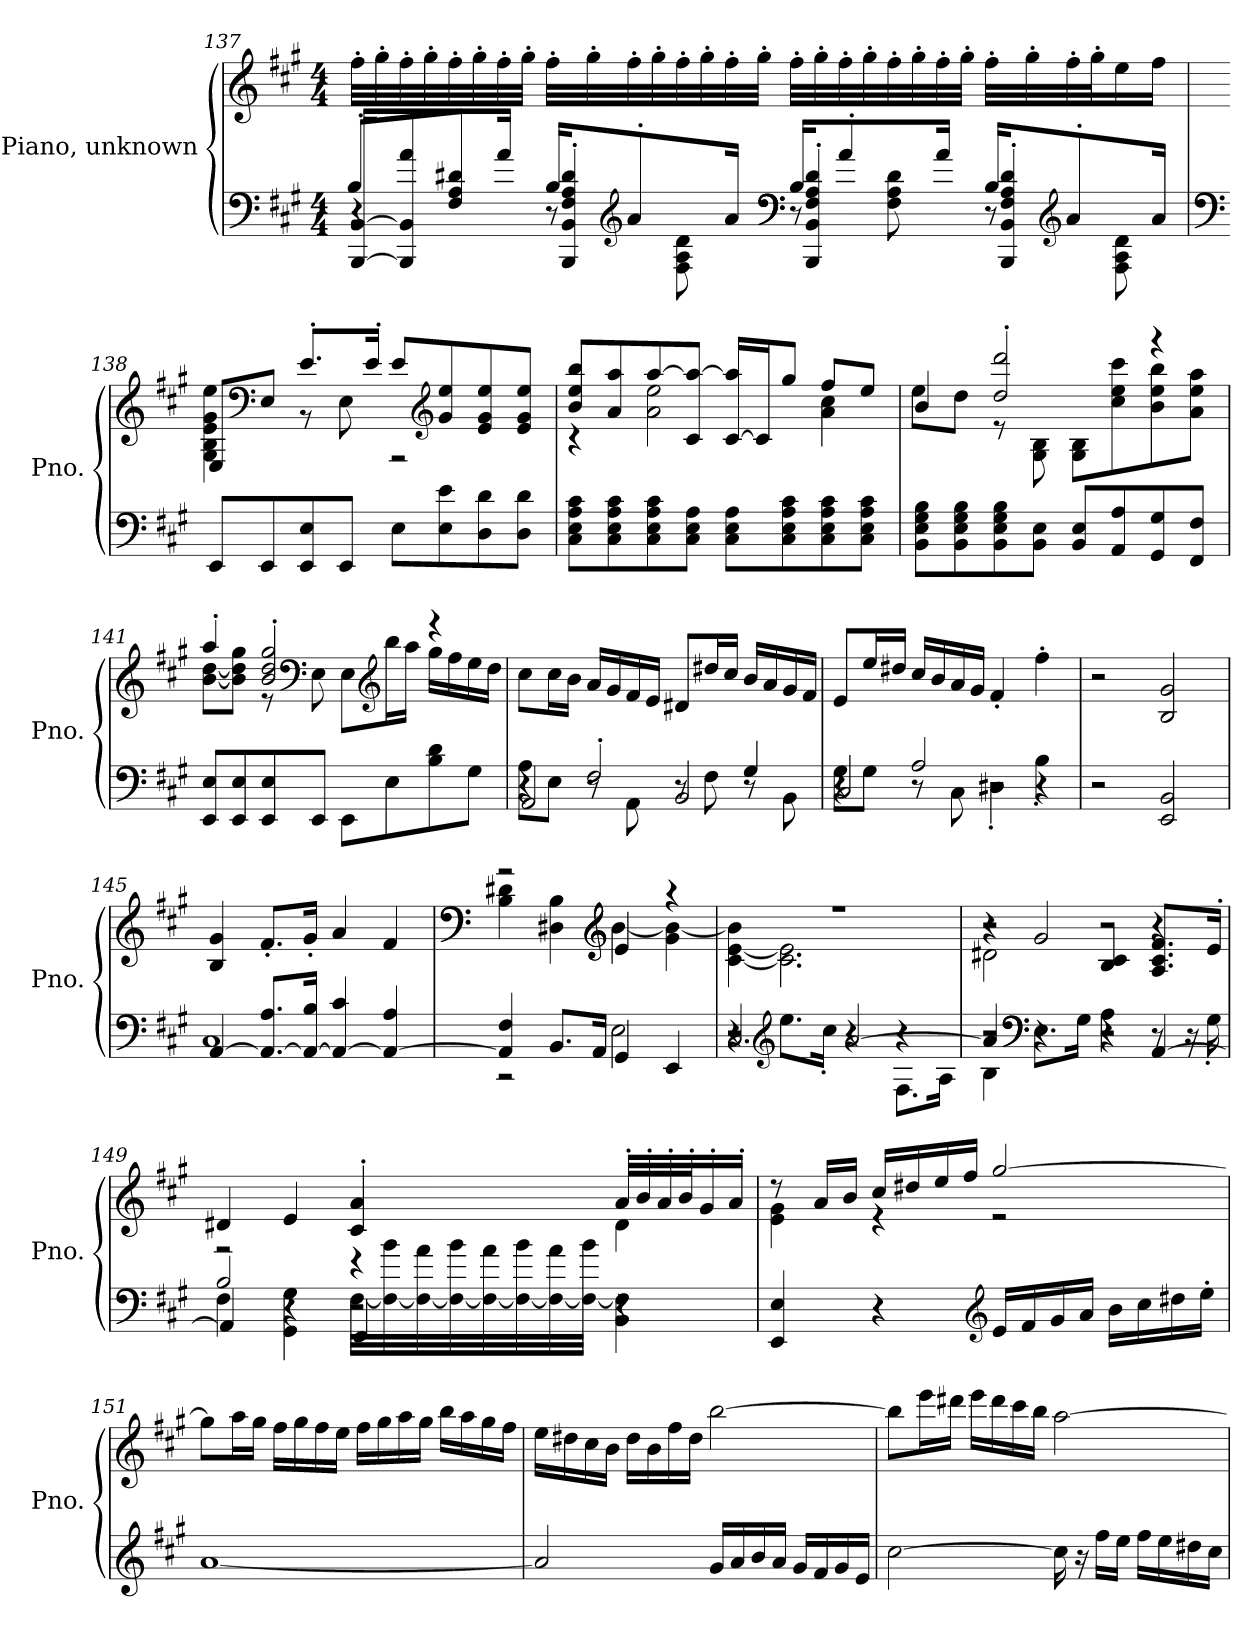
**kern	**kern
*part1	*part1
*staff2	*staff1
*I"Piano, unknown	*
*I'Pno.	*
!!LO:LB:g=z
*clefF4	*clefG2
*k[f#c#g#]	*k[f#c#g#]
*M4/4	*M4/4
=137	=137
*^	*
*	*^	*
[16BBB/ [16BB/KL	4r	8B'/L	32ff#'\LLL
.	.	.	32gg#'\
8BBB/] 8BB/] 8a/	.	.	32ff#'\
.	.	.	32gg#'\
.	.	8F#/ 8A/ 8d#X/J	32ff#'\
.	.	.	32gg#'\
16a/Jk	.	.	32ff#'\
.	.	.	32gg#'\JJJ
16B/KL	8r	4BBB/' 4BB/' 4F#/' 4A/' 4d#/'	32ff#'\LLL
.	.	.	32gg#'\
*clefG2	*	*	*
8a'/	.	.	32ff#'\
.	.	.	32gg#'\
.	8F#\ 8A\ 8d#\	.	32ff#'\
.	.	.	32gg#'\
16a/Jk	.	.	32ff#'\
.	.	.	32gg#'\JJJ
*clefF4	*	*	*
16B/KL	8r	4BBB/' 4BB/' 4F#/' 4A/' 4d#/'	32ff#'\LLL
.	.	.	32gg#'\
8a'/	.	.	32ff#'\
.	.	.	32gg#'\
.	8F#\ 8A\ 8d#\	.	32ff#'\
.	.	.	32gg#'\
16a/Jk	.	.	32ff#'\
.	.	.	32gg#'\JJJ
16B/KL	8r	4BBB/' 4BB/' 4F#/' 4A/' 4d#/'	32ff#'\LLL
.	.	.	32gg#'\
*clefG2	*	*	*
8a'/	.	.	32ff#'\
.	.	.	32gg#'\J
.	8F#\ 8A\ 8d#\	.	16ee\
16a/Jk	.	.	16ff#\JJ
*v	*v	*v	*
!!LO:LB:g=z
=138	=138
*clefF4	*
*	*^
8EE/L	8E/L	4G#\ 4B\ 4e\ 4g#\ 4ee\
*	*clefF4	*
8EE/	8E/J	.
8EE/ 8E/	8.e'/L	8r
8EE/J	.	8E\
.	16e'/Jk	.
8E\L	8e/L	2r
*	*clefG2	*
8E\ 8e\	8g#/ 8ee/	.
8D\ 8d\	8e/ 8g#/ 8ee/	.
8D\ 8d\J	8e/ 8g#/ 8ee/J	.
=139	=139	=139
8C#\ 8E\ 8A\ 8c#\L	8b/ 8ee/ 8bb/L	4r
8C#\ 8E\ 8A\ 8c#\	8a/ 8aa/	.
8C#\ 8E\ 8A\ 8c#\	[8aa/	2a\ 2ee\
8C#\ 8E\ 8A\J	8c#/ 8aa/_J	.
8C#\ 8E\ 8A\L	[16c#/ 16aa/]LL	.
.	16c#/J]	.
8C#\ 8E\ 8A\ 8c#\	8gg#/J	.
8C#\ 8E\ 8A\ 8c#\	8ff#/L	4a\ 4cc#\
8C#\ 8E\ 8A\ 8c#\J	8ee/J	.
=140	=140	=140
8BB\ 8E\ 8G#\ 8B\L	4b/	8ee\L
8BB\ 8E\ 8G#\ 8B\	.	8dd\J
8BB\ 8E\ 8G#\ 8B\	2dd/' 2ddd/'	8r
8BB\ 8E\J	.	8G#\ 8B\
8BB/ 8E/L	.	8G#\ 8B\L
8AA/ 8A/	.	8cc#\ 8ee\ 8ccc#\
8GG#/ 8G#/	4r	8b\ 8ee\ 8bb\
8FF#/ 8F#/J	.	8a\ 8ee\ 8aa\J
!!LO:LB:g=z	!!
=141	=141	=141
8EE/ 8E/L	4aa'/	[8b\ [8dd\L
8EE/ 8E/	.	8b\] 8dd\] 8gg#\J
8EE/ 8E/	2b/' 2dd/' 2gg#/'	8r
*	*clefF4	*
8EE/J	.	8E\
8EE\L	.	8E\L
*	*clefG2	*
8E\	.	16bb\L
.	.	16aa\JJ
8B\ 8d\	4r	16gg#\LL
.	.	16ff#\
8G#\J	.	16ee\
.	.	16dd\JJ
*	*v	*v
=142	=142
*^	*
*	*^	*
4r	8A\L	2AA/	8cc#\L
.	8E\J	.	16cc#\L
.	.	.	16b\JJ
2F#'/	8r	.	16a/LL
.	.	.	16g#/
.	8AA\	.	16f#/
.	.	.	16e/JJ
.	8r	2BB/	8d#X/L
.	8F#\	.	16dd#X/L
.	.	.	16cc#/JJ
4G#/	8r	.	16b/LL
.	.	.	16a/
.	8BB\	.	16g#/
.	.	.	16f#/JJ
=143	=143	=143	=143
4r	8G#\L	2C#/	8e/L
.	8G#\J	.	16ee/L
.	.	.	16dd#X/JJ
2A/	8r	.	16cc#/LL
.	.	.	16b/
.	8C#\	.	16a/
.	.	.	16g#/JJ
.	4D#X'\	2r	4f#'/
4r	4B'\	.	4ff#'\
*v	*v	*v	*
!!LO:LB:g=z
=144	=144
2r	2r
2EE/ 2BB/	2B/ 2g#/
=145	=145
*^	*
[4AA/	1C#	4B/ 4g#/
8.AA/_ 8.A/L	.	8.f#'/L
16AA/_ 16B/Jk	.	16g#'/Jk
4AA/_ 4c#/	.	4a/
4AA/_ 4A/	.	4f#/
=146	=146	=146
*	*	*clefF4
*	*	*^
4AA/] 4F#/	2r	2r	4B\ 4d#X\
8.BB/L	.	.	4D#X\ 4B\
16AA/Jk	.	.	.
*	*	*clefG2	*
4GG#/	2E\	4e/	[4b\
4EE/	.	4r	4g#\ 4b\_
=147	=147	=147	=147
*	*^	*	*
2r	4r	2.C#/	1r	[4c#\ [4e\ 4b\]
*clefG2	*	*	*	*
.	8.ee\L	.	.	2.c#\] 2.e\]
.	16cc#'\Jk	.	.	.
[2a/	4r	.	.	.
.	8.F#\L	4r	.	.
.	16A\Jk	.	.	.
!!LO:PB:g=z
=148	=148	=148	=148	=148
*	*	*	*	*^
4a/]	4B\	2r	4r	2d#X\	2r
*clefF4	*	*	*	*	*
4r	8.E\L	.	2g#/	.	.
.	16G#\Jk	.	.	.	.
2r	4A\	4r	.	2r	4B/ 4c#/
.	8r	[4AA/	4r	.	8.A/ 8.c#/ 8.f#/L
.	16r	.	.	.	.
.	16G#'\	.	.	.	16e'/Jk
*	*	*	*	*v	*v
=149	=149	=149	=149	=149
2B/	4F#\	4AA/]	4d#X/	2r
.	4GG#\ 4G#\	4r	4e/	.
2r	[32F#\LLL	4FF#/	4c#/' 4a/'	4r
.	32F#\_ 32b\	.	.	.
.	32F#\_ 32a\	.	.	.
.	32F#\_ 32b\	.	.	.
.	32F#\_ 32a\	.	.	.
.	32F#\_ 32b\	.	.	.
.	32F#\_ 32a\	.	.	.
.	32F#\_ 32b\JJJ	.	.	.
.	4BB\ 4F#\]	4r	32a'/LLL	4d#\
.	.	.	32b'/	.
.	.	.	32a'/	.
.	.	.	32b'/J	.
.	.	.	16g#'/	.
.	.	.	16a'/JJ	.
*v	*v	*v	*	*
!!LO:LB:g=z	!!
=150	=150	=150
4EE/ 4E/	8r	4e\ 4g#\
.	16a/LL	.
.	16b/JJ	.
4r	16cc#/LL	4r
.	16dd#X/	.
.	16ee/	.
.	16ff#/JJ	.
*clefG2	*	*
16e/LL	[2gg#/	2r
16f#/	.	.
16g#/	.	.
16a/JJ	.	.
16b\LL	.	.
16cc#\	.	.
16dd#X\	.	.
16ee'\JJ	.	.
*	*v	*v
=151	=151
[1a	8gg#\L]
.	16aa\L
.	16gg#\JJ
.	16ff#\LL
.	16gg#\
.	16ff#\
.	16ee\JJ
.	16ff#\LL
.	16gg#\
.	16aa\
.	16gg#\JJ
.	16bb\LL
.	16aa\
.	16gg#\
.	16ff#\JJ
!!LO:LB:g=z
=152	=152
2a/]	16ee\LL
.	16dd#X\
.	16cc#\
.	16b\JJ
.	16dd#\LL
.	16b\
.	16ff#\
.	16dd#\JJ
16g#/LL	[2bb\
16a/	.
16b/	.
16a/JJ	.
16g#/LL	.
16f#/	.
16g#/	.
16e/JJ	.
=153	=153
[2cc#\	8bb\L]
.	16eee\L
.	16ddd#X\JJ
.	16eee\LL
.	16ddd#\
.	16ccc#\
.	16bb\JJ
16cc#\]	[2aa\
16r	.
16ff#\LL	.
16ee\JJ	.
16ff#\LL	.
16ee\	.
16dd#X\	.
16cc#\JJ	.
=	=
*-	*-
